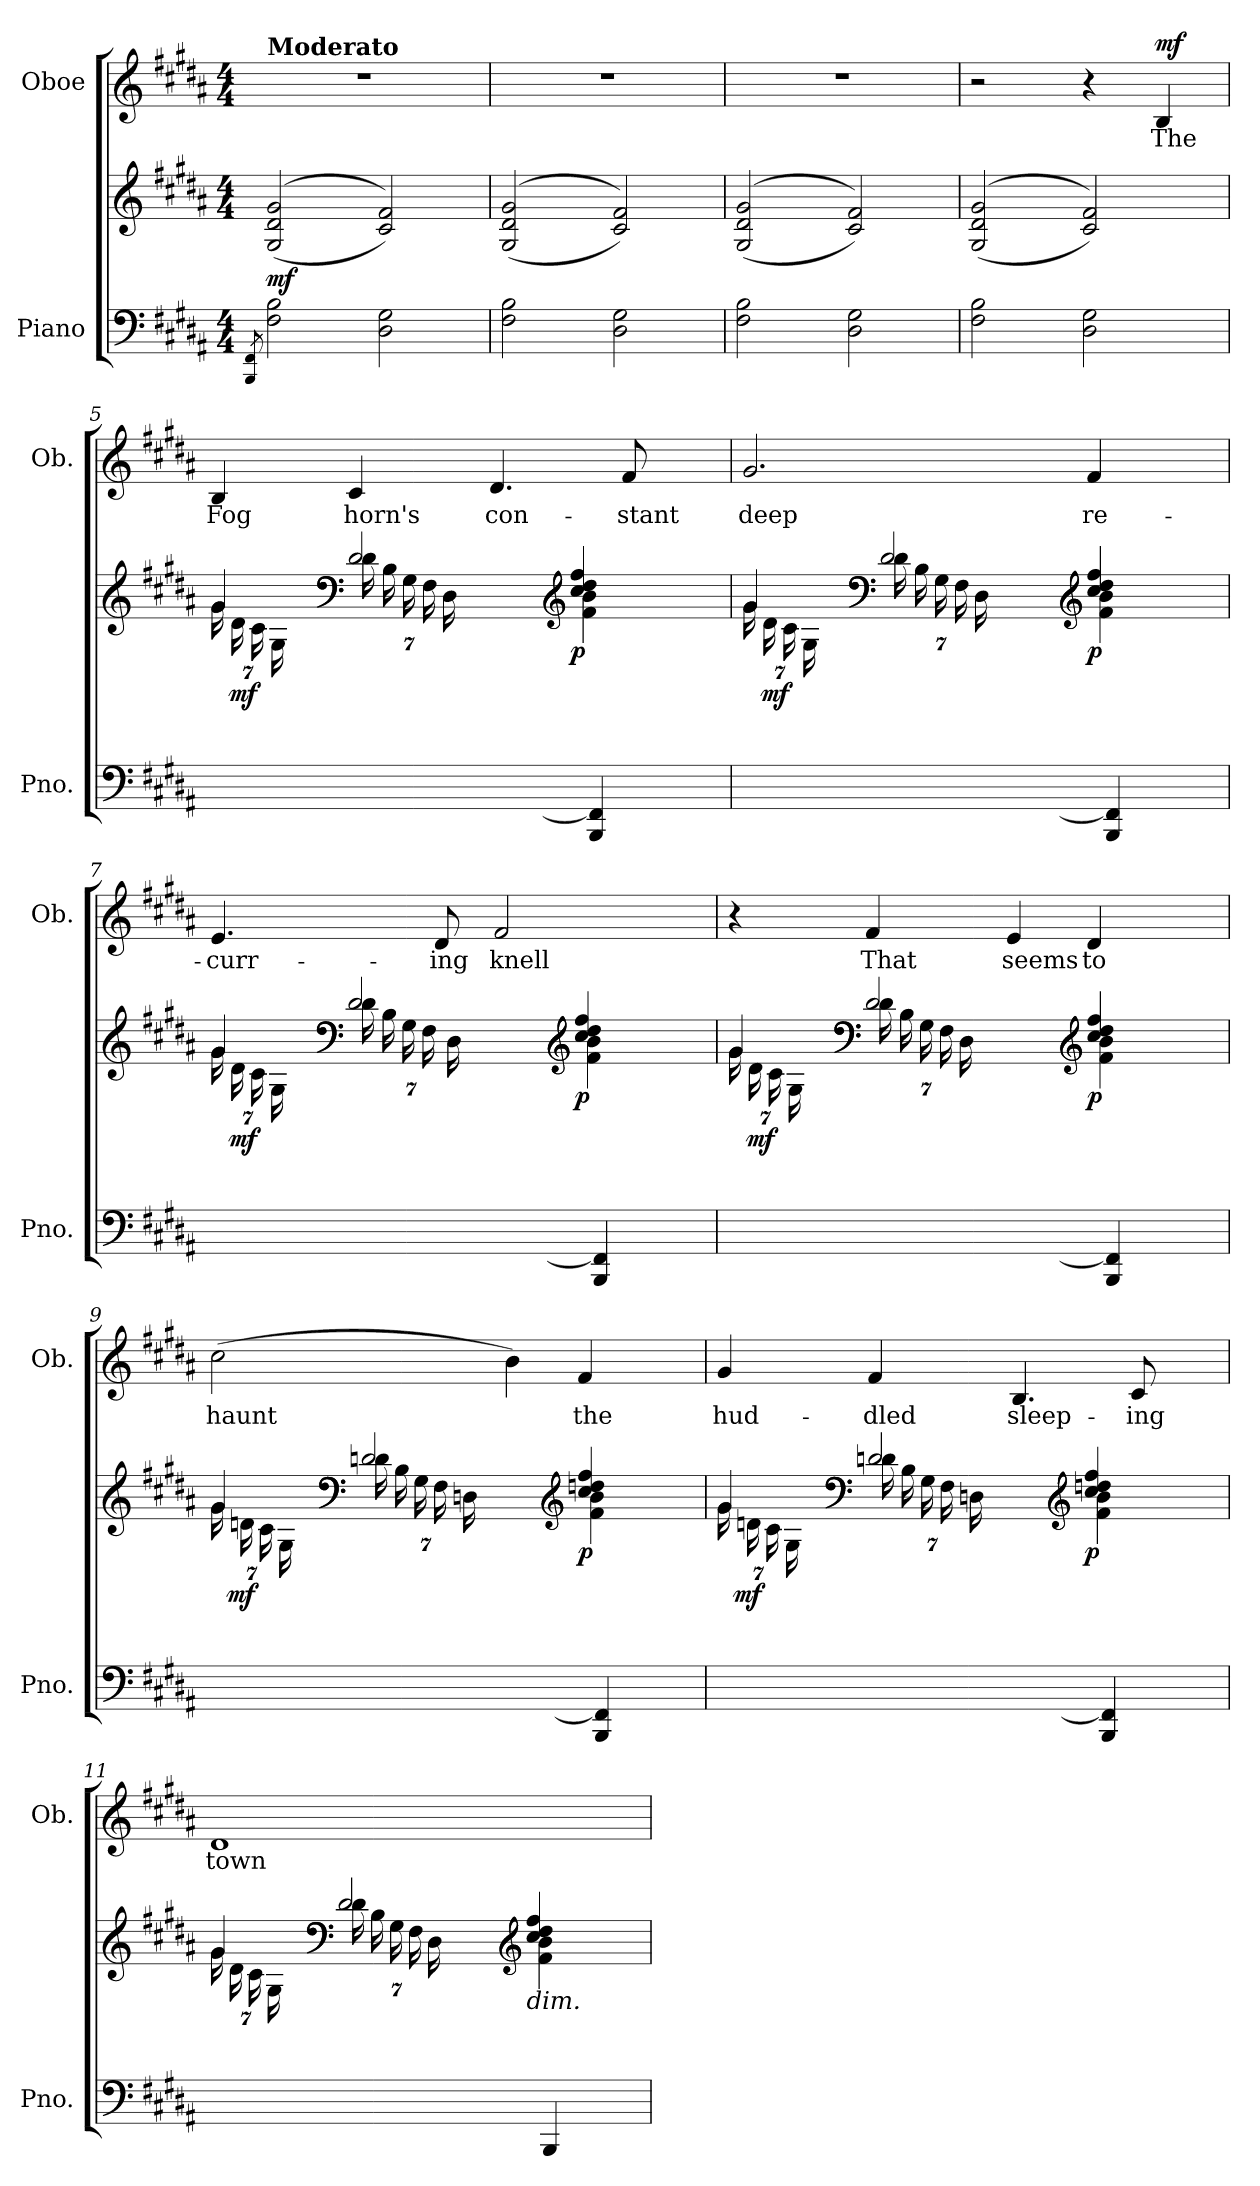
**kern	**kern	**dynam	**kern	**text	**dynam
*part2	*part2	*part2	*part1	*part1	*part1
*staff3	*staff2	*staff2/3	*staff1	*staff1	*staff1
*I"Piano	*	*	*I"Oboe	*	*
*I'Pno.	*	*	*I'Ob.	*	*
*clefF4	*clefG2	*	*clefG2	*	*
*k[f#c#g#d#a#]	*k[f#c#g#d#a#]	*	*k[f#c#g#d#a#]	*	*
*M4/4	*M4/4	*	*M4/4	*	*
=1	=1	=1	=1	=1	=1
8qBBB/ 8qFF#/	.	.	.	.	.
!	!	!	!LO:TX:a:B:t=Moderato	!	!
!	!	!LO:DY:b	!	!	!
2F#\ 2B\	(>(2G#/ 2d#/ 2g#/	mf	1r	.	.
2D#\ 2G#\	2c#/ 2f#/))	.	.	.	.
=2	=2	=2	=2	=2	=2
2F#\ 2B\	(>(2G#/ 2d#/ 2g#/	.	1r	.	.
2D#\ 2G#\	2c#/ 2f#/))	.	.	.	.
=3	=3	=3	=3	=3	=3
2F#\ 2B\	(>(2G#/ 2d#/ 2g#/	.	1r	.	.
2D#\ 2G#\	2c#/ 2f#/))	.	.	.	.
=4	=4	=4	=4	=4	=4
2F#\ 2B\	(>(2G#/ 2d#/ 2g#/	.	2r	.	.
2D#\ 2G#\	2c#/ 2f#/))	.	4r	.	.
!	!	!	!	!LO:LY:b	!LO:DY:a
.	.	.	4B/	The	mf
=5	=5	=5	=5	=5	=5
*	*^	*	*	*	*
*	*	*Xbrackettup	*	*	*	*
!	!	!	!	!	!LO:LY:b	!
7ryy	4g#/	(28g#\LL	.	4B/	Fog	.
!	!	!	!LO:DY:b	!	!	!
.	.	28d#\	mf	.	.	.
.	.	28c#\	.	.	.	.
.	.	28G#\	.	.	.	.
28B/	.	14.ryy	.	.	.	.
28F#/	.	.	.	.	.	.
28D#/JJ)	.	.	.	.	.	.
*	*clefF4	*	*	*	*	*
!	!	!	!	!	!LO:LY:b	!
28%5ryy	2d#/	(28d#\LL	.	4c#/	horn's	.
.	.	28B\	.	.	.	.
.	.	28G#\	.	.	.	.
.	.	28F#\	.	.	.	.
.	.	28D#\	.	.	.	.
28BB/	.	14%3.ryy	.	.	.	.
[28FF#~/JJ	.	.	.	.	.	.
!	!	!	!	!	!LO:LY:b	!
4BBB/ 4FF#/])	.	.	.	4.d#/	con-	.
*	*clefG2	*	*	*	*	*
!	!	!	!LO:DY:b	!	!	!
4ryy	4cc#/ 4dd#/ 4ff#/	4f#\ 4b\	p	.	.	.
!	!	!	!	!	!LO:LY:b	!
.	.	.	.	8f#/	-stant	.
!!LO:LB:g=z
=6	=6	=6	=6	=6	=6	=6
!	!	!	!	!	!LO:LY:b	!
7ryy	4g#/	(28g#\LL	.	2.g#/	deep	.
!	!	!	!LO:DY:b	!	!	!
.	.	28d#\	mf	.	.	.
.	.	28c#\	.	.	.	.
.	.	28G#\	.	.	.	.
28B/	.	14.ryy	.	.	.	.
28F#/	.	.	.	.	.	.
28D#/JJ)	.	.	.	.	.	.
*	*clefF4	*	*	*	*	*
28%5ryy	2d#/	(28d#\LL	.	.	.	.
.	.	28B\	.	.	.	.
.	.	28G#\	.	.	.	.
.	.	28F#\	.	.	.	.
.	.	28D#\	.	.	.	.
28BB/	.	14%3.ryy	.	.	.	.
[28FF#~/JJ	.	.	.	.	.	.
4BBB/ 4FF#/])	.	.	.	.	.	.
*	*clefG2	*	*	*	*	*
!	!	!	!LO:DY:b	!	!LO:LY:b	!
4ryy	4cc#/ 4dd#/ 4ff#/	4f#\ 4b\	p	4f#/	re-	.
=7	=7	=7	=7	=7	=7	=7
!	!	!	!	!	!LO:LY:b	!
7ryy	4g#/	(28g#\LL	.	4.e/	-curr-	.
!	!	!	!LO:DY:b	!	!	!
.	.	28d#\	mf	.	.	.
.	.	28c#\	.	.	.	.
.	.	28G#\	.	.	.	.
28B/	.	14.ryy	.	.	.	.
28F#/	.	.	.	.	.	.
28D#/JJ)	.	.	.	.	.	.
*	*clefF4	*	*	*	*	*
28%5ryy	2d#/	(28d#\LL	.	.	.	.
.	.	28B\	.	.	.	.
.	.	28G#\	.	.	.	.
.	.	28F#\	.	.	.	.
!	!	!	!	!	!LO:LY:b	!
.	.	.	.	8d#/	-ing	.
.	.	28D#\	.	.	.	.
28BB/	.	14%3.ryy	.	.	.	.
[28FF#~/JJ	.	.	.	.	.	.
!	!	!	!	!	!LO:LY:b	!
4BBB/ 4FF#/])	.	.	.	2f#/	knell	.
*	*clefG2	*	*	*	*	*
!	!	!	!LO:DY:b	!	!	!
4ryy	4cc#/ 4dd#/ 4ff#/	4f#\ 4b\	p	.	.	.
!!LO:LB:g=z
=8	=8	=8	=8	=8	=8	=8
7ryy	4g#/	(28g#\LL	.	4r	.	.
!	!	!	!LO:DY:b	!	!	!
.	.	28d#\	mf	.	.	.
.	.	28c#\	.	.	.	.
.	.	28G#\	.	.	.	.
28B/	.	14.ryy	.	.	.	.
28F#/	.	.	.	.	.	.
28D#/JJ)	.	.	.	.	.	.
*	*clefF4	*	*	*	*	*
!	!	!	!	!	!LO:LY:b	!
28%5ryy	2d#/	(28d#\LL	.	4f#/	That	.
.	.	28B\	.	.	.	.
.	.	28G#\	.	.	.	.
.	.	28F#\	.	.	.	.
.	.	28D#\	.	.	.	.
28BB/	.	14%3.ryy	.	.	.	.
[28FF#~/JJ	.	.	.	.	.	.
!	!	!	!	!	!LO:LY:b	!
4BBB/ 4FF#/])	.	.	.	4e/	seems	.
*	*clefG2	*	*	*	*	*
!	!	!	!LO:DY:b	!	!LO:LY:b	!
4ryy	4cc#/ 4dd#/ 4ff#/	4f#\ 4b\	p	4d#/	to	.
=9	=9	=9	=9	=9	=9	=9
!	!	!	!	!	!LO:LY:b	!
7ryy	4g#/	(28g#\LL	.	(2cc#\	haunt	.
!	!	!	!LO:DY:b	!	!	!
.	.	28dn\	mf	.	.	.
.	.	28c#\	.	.	.	.
.	.	28G#\	.	.	.	.
28B/	.	14.ryy	.	.	.	.
28F#/	.	.	.	.	.	.
28Dn/JJ)	.	.	.	.	.	.
*	*clefF4	*	*	*	*	*
28%5ryy	2d/	(28dn\LL	.	.	.	.
.	.	28B\	.	.	.	.
.	.	28G#\	.	.	.	.
.	.	28F#\	.	.	.	.
.	.	28Dn\	.	.	.	.
28BB/	.	14%3.ryy	.	.	.	.
[28FF#~/JJ	.	.	.	.	.	.
4BBB/ 4FF#/])	.	.	.	4b\)	.	.
*	*clefG2	*	*	*	*	*
!	!	!	!LO:DY:b	!	!LO:LY:b	!
4ryy	4cc#/ 4ddn/ 4ff#/	4f#\ 4b\	p	4f#/	the	.
!!LO:PB:g=z
=10	=10	=10	=10	=10	=10	=10
!	!	!	!	!	!LO:LY:b	!
7ryy	4g#/	(28g#\LL	.	4g#/	hud-	.
!	!	!	!LO:DY:b	!	!	!
.	.	28dn\	mf	.	.	.
.	.	28c#\	.	.	.	.
.	.	28G#\	.	.	.	.
28B/	.	14.ryy	.	.	.	.
28F#/	.	.	.	.	.	.
28Dn/JJ)	.	.	.	.	.	.
*	*clefF4	*	*	*	*	*
!	!	!	!	!	!LO:LY:b	!
28%5ryy	2d/	(28dn\LL	.	4f#/	-dled	.
.	.	28B\	.	.	.	.
.	.	28G#\	.	.	.	.
.	.	28F#\	.	.	.	.
.	.	28Dn\	.	.	.	.
28BB/	.	14%3.ryy	.	.	.	.
[28FF#~/JJ	.	.	.	.	.	.
!	!	!	!	!	!LO:LY:b	!
4BBB/ 4FF#/])	.	.	.	4.B/	sleep-	.
*	*clefG2	*	*	*	*	*
!	!	!	!LO:DY:b	!	!	!
4ryy	4cc#/ 4ddn/ 4ff#/	4f#\ 4b\	p	.	.	.
!	!	!	!	!	!LO:LY:b	!
.	.	.	.	8c#/	-ing	.
=11	=11	=11	=11	=11	=11	=11
!	!	!	!	!	!LO:LY:b	!
7ryy	4g#/	(28g#\LL	.	1d#	town	.
.	.	28d#\	.	.	.	.
.	.	28c#\	.	.	.	.
.	.	28G#\	.	.	.	.
28B/	.	14.ryy	.	.	.	.
28F#/	.	.	.	.	.	.
28D#/JJ)	.	.	.	.	.	.
*	*clefF4	*	*	*	*	*
28%5ryy	2d#/	(28d#\LL	.	.	.	.
.	.	28B\	.	.	.	.
.	.	28G#\	.	.	.	.
.	.	28F#\	.	.	.	.
.	.	28D#\	.	.	.	.
28BB/	.	14%3.ryy	.	.	.	.
28FF#/JJ	.	.	.	.	.	.
4BBB/)	.	.	.	.	.	.
*	*clefG2	*	*	*	*	*
!	!LO:TX:b:i:t=dim.	!	!	!	!	!
4ryy	4cc#/ 4dd#/ 4ff#/	4f#\ 4b\	.	.	.	.
*	*v	*v	*	*	*	*
=	=	=	=	=	=
*-	*-	*-	*-	*-	*-
